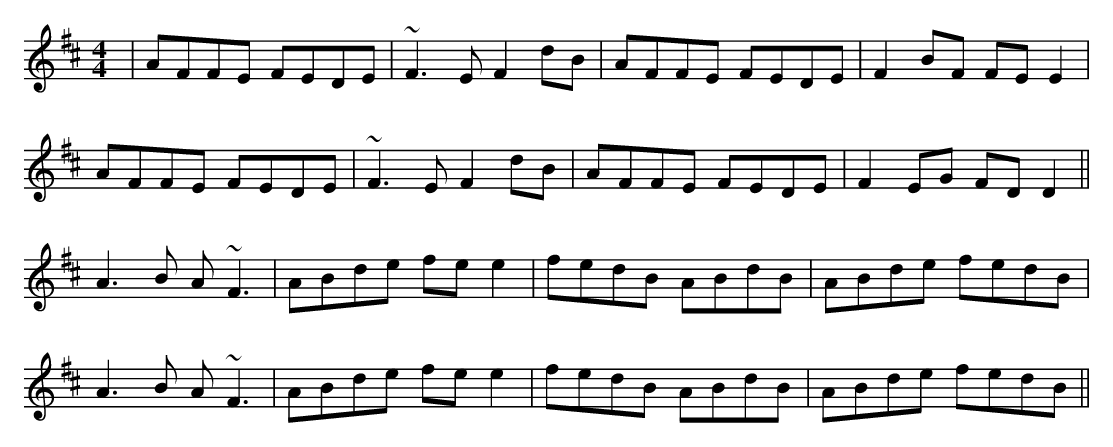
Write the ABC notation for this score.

X:1
M:4/4
K:D
|AFFE FEDE|~F3E F2dB|AFFE FEDE|F2BF FEE2|
AFFE FEDE|~F3E F2dB|AFFE FEDE|F2EG FDD2||
A3B A~F3|ABde fee2|fedB ABdB|ABde fedB|
A3B A~F3|ABde fee2|fedB ABdB|ABde fedB||
